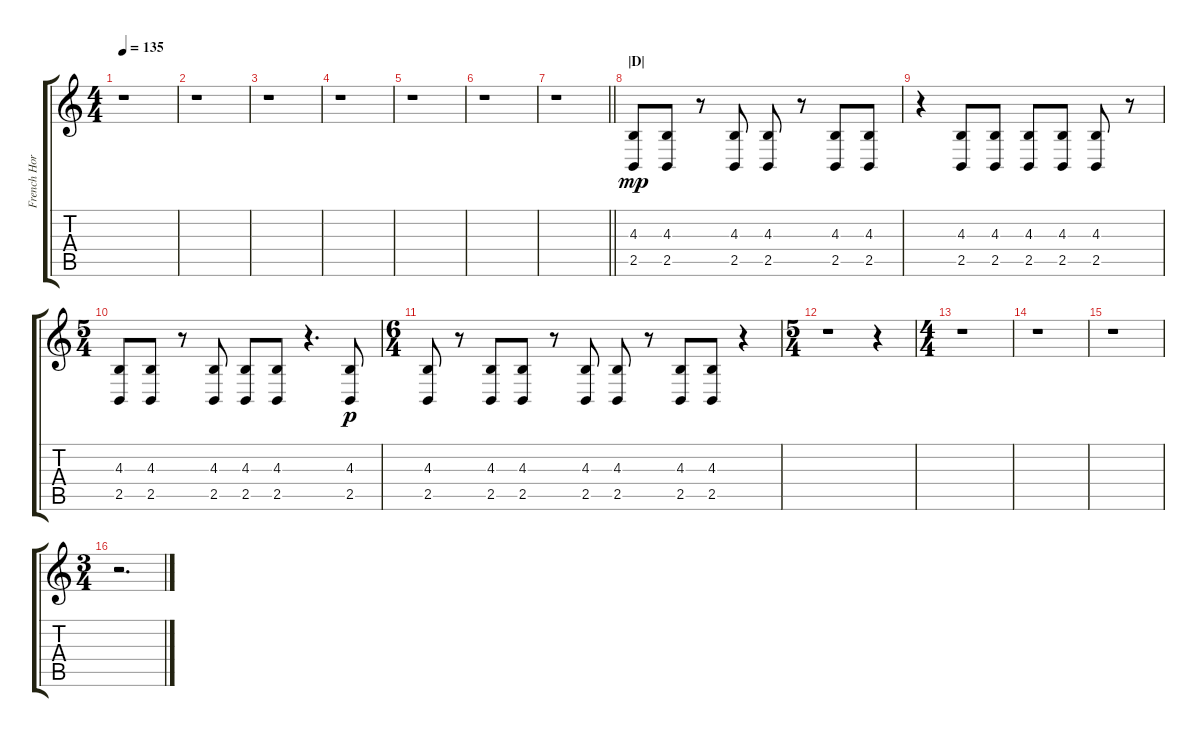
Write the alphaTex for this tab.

\track ("French Horn" "French Hor") {instrument frenchhorn}
\staff {score tabs}
\tuning (E4 B3 G3 D3 A2 E2) {hide}
\ts (4 4)
\tempo 135
\clef g2
\ks c
r.1{dy f} |
r.1 |
r.1 |
r.1 |
r.1 |
r.1 |
\barLineRight lightlight
r.1 |
\section ("" "|D|")
(4.3 2.5).8{dy mp} (4.3 2.5).8 r.8 (4.3 2.5).8 (4.3 2.5).8 r.8 (4.3 2.5).8 (4.3 2.5).8 |
r.4 (4.3 2.5).8 (4.3 2.5).8 (4.3 2.5).8 (4.3 2.5).8 (4.3 2.5).8 r.8 |
\ts (5 4)
(4.3 2.5).8 (4.3 2.5).8 r.8 (4.3 2.5).8 (4.3 2.5).8 (4.3 2.5).8 r.4{d} (4.3 2.5).8{dy p} |
\ts (6 4)
(4.3 2.5).8 r.8 (4.3 2.5).8 (4.3 2.5).8 r.8 (4.3 2.5).8 (4.3 2.5).8 r.8 (4.3 2.5).8 (4.3 2.5).8 r.4 |
\ts (5 4)
r.1 r.4 |
\ts (4 4)
r.1 |
r.1 |
r.1 |
\ts (3 4)
r.2{d}
